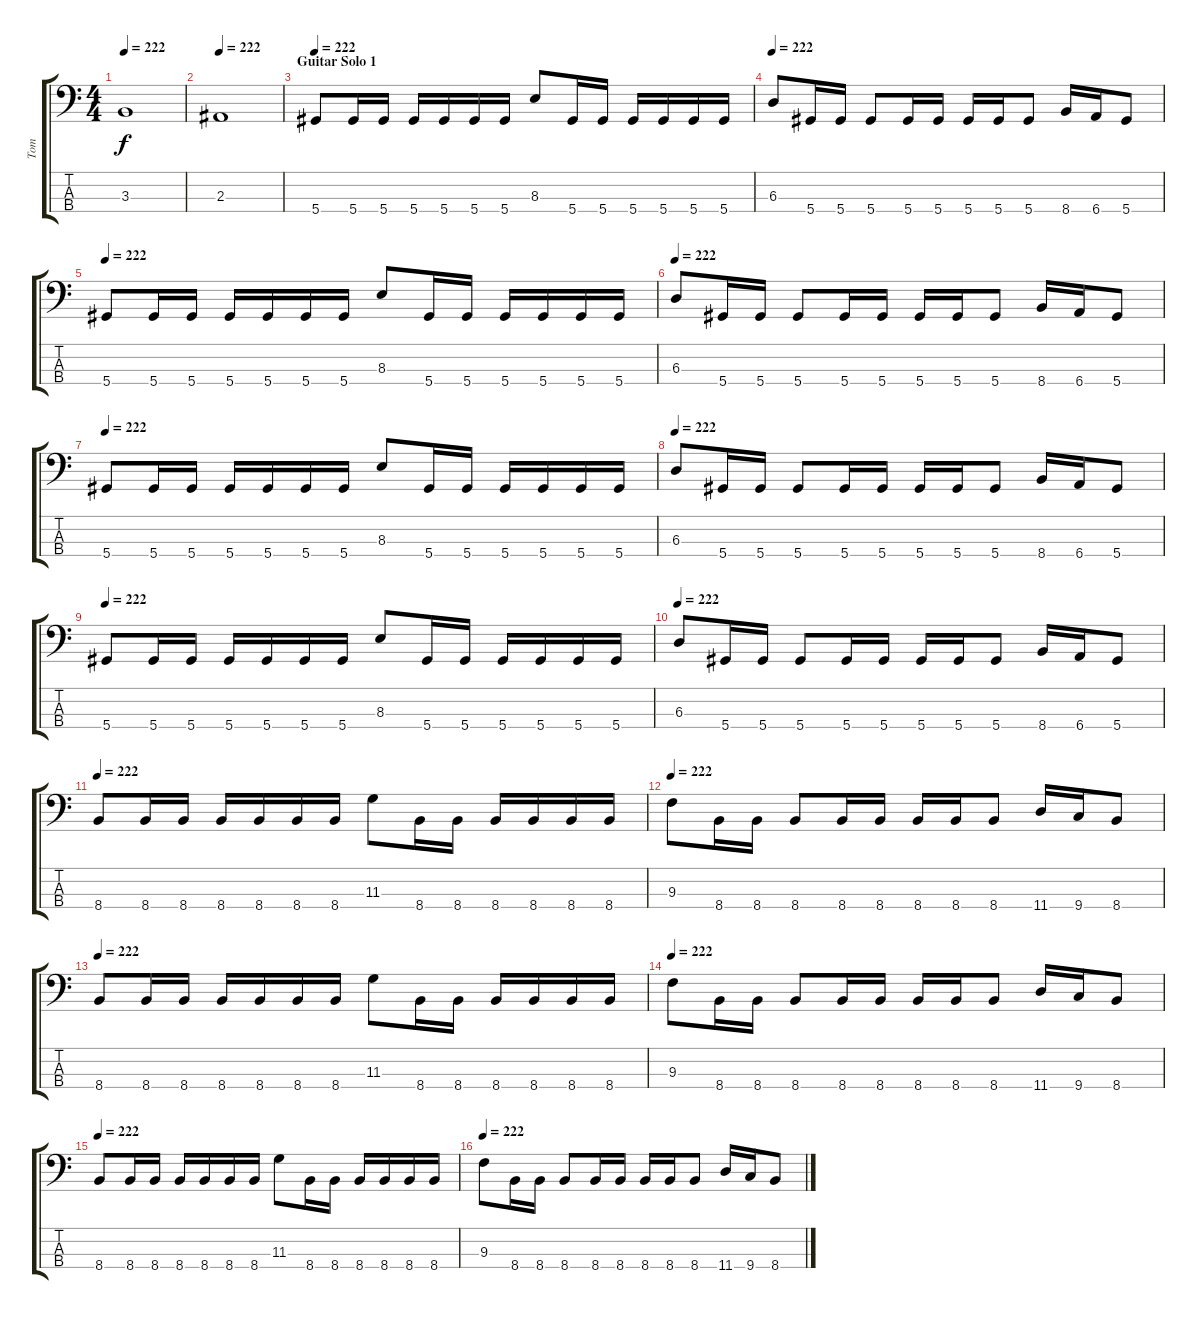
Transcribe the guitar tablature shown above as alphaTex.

\track ("Tom" "Tom") {instrument electricbasspick}
\staff {score tabs}
\tuning (Gb2 Db2 Ab1 Eb1) {hide}
\ts (4 4)
\tempo 222
\clef f4
\ks c
3.3.1{dy f} |
\tempo 222
2.3.1 |
\section ("" "Guitar Solo 1")
\tempo 222
5.4.8 5.4.16 5.4.16 5.4.16 5.4.16 5.4.16 5.4.16 8.3.8 5.4.16 5.4.16 5.4.16 5.4.16 5.4.16 5.4.16 |
\tempo 222
6.3.8 5.4.16 5.4.16 5.4.8 5.4.16 5.4.16 5.4.16 5.4.16 5.4.8 8.4.16 6.4.16 5.4.8 |
\tempo 222
5.4.8 5.4.16 5.4.16 5.4.16 5.4.16 5.4.16 5.4.16 8.3.8 5.4.16 5.4.16 5.4.16 5.4.16 5.4.16 5.4.16 |
\tempo 222
6.3.8 5.4.16 5.4.16 5.4.8 5.4.16 5.4.16 5.4.16 5.4.16 5.4.8 8.4.16 6.4.16 5.4.8 |
\tempo 222
5.4.8 5.4.16 5.4.16 5.4.16 5.4.16 5.4.16 5.4.16 8.3.8 5.4.16 5.4.16 5.4.16 5.4.16 5.4.16 5.4.16 |
\tempo 222
6.3.8 5.4.16 5.4.16 5.4.8 5.4.16 5.4.16 5.4.16 5.4.16 5.4.8 8.4.16 6.4.16 5.4.8 |
\tempo 222
5.4.8 5.4.16 5.4.16 5.4.16 5.4.16 5.4.16 5.4.16 8.3.8 5.4.16 5.4.16 5.4.16 5.4.16 5.4.16 5.4.16 |
\tempo 222
6.3.8 5.4.16 5.4.16 5.4.8 5.4.16 5.4.16 5.4.16 5.4.16 5.4.8 8.4.16 6.4.16 5.4.8 |
\tempo 222
8.4.8 8.4.16 8.4.16 8.4.16 8.4.16 8.4.16 8.4.16 11.3.8 8.4.16 8.4.16 8.4.16 8.4.16 8.4.16 8.4.16 |
\tempo 222
9.3.8 8.4.16 8.4.16 8.4.8 8.4.16 8.4.16 8.4.16 8.4.16 8.4.8 11.4.16 9.4.16 8.4.8 |
\tempo 222
8.4.8 8.4.16 8.4.16 8.4.16 8.4.16 8.4.16 8.4.16 11.3.8 8.4.16 8.4.16 8.4.16 8.4.16 8.4.16 8.4.16 |
\tempo 222
9.3.8 8.4.16 8.4.16 8.4.8 8.4.16 8.4.16 8.4.16 8.4.16 8.4.8 11.4.16 9.4.16 8.4.8 |
\tempo 222
8.4.8 8.4.16 8.4.16 8.4.16 8.4.16 8.4.16 8.4.16 11.3.8 8.4.16 8.4.16 8.4.16 8.4.16 8.4.16 8.4.16 |
\tempo 222
9.3.8 8.4.16 8.4.16 8.4.8 8.4.16 8.4.16 8.4.16 8.4.16 8.4.8 11.4.16 9.4.16 8.4.8
